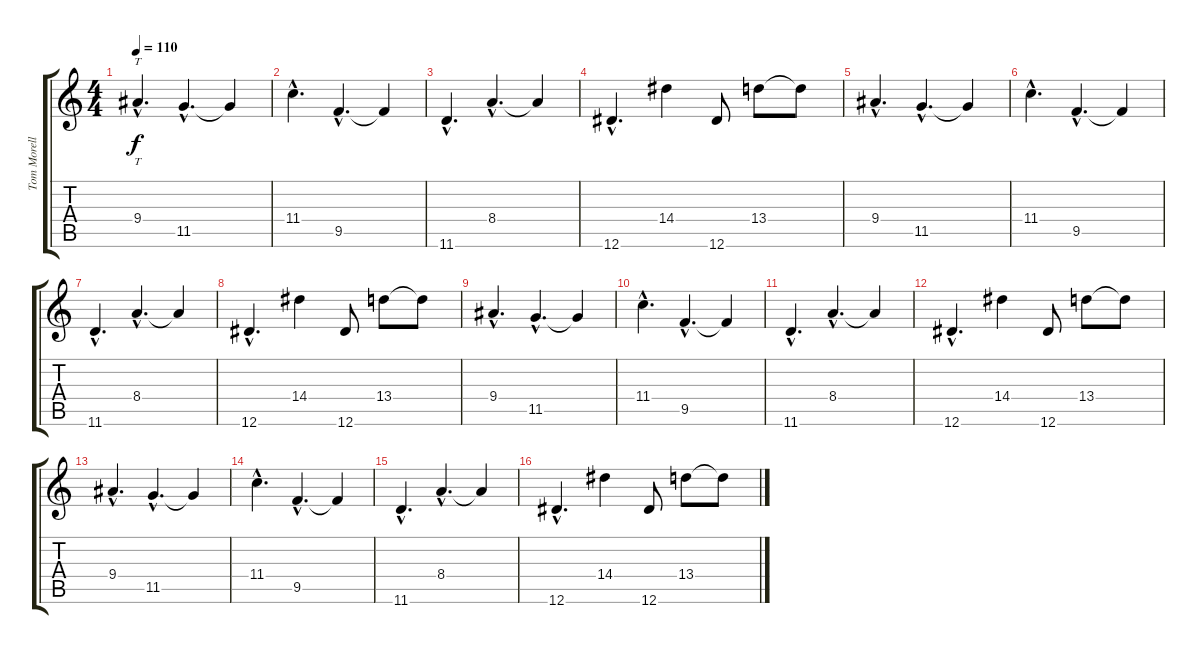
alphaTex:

\track ("Tom Morello" "Tom Morell") {instrument distortionguitar}
\staff {score tabs}
\tuning (Eb4 Bb3 Gb3 Db3 Ab2 Eb2) {hide}
\ts (4 4)
\tempo 110
\clef g2
\ks c
9.4{hac}.4{tt d dy f instrument distortionguitar} 11.5{hac}.4{d} 11.5{t}.4 |
11.4{hac}.4{d} 9.5{hac}.4{d} 9.5{t}.4 |
11.6{hac}.4{d} 8.4{hac}.4{d} 8.4{t}.4 |
12.6{hac}.4{d} 14.4.4 12.6.8 13.4.8 13.4{t}.8 |
9.4{hac}.4{d} 11.5{hac}.4{d} 11.5{t}.4 |
11.4{hac}.4{d} 9.5{hac}.4{d} 9.5{t}.4 |
11.6{hac}.4{d} 8.4{hac}.4{d} 8.4{t}.4 |
12.6{hac}.4{d} 14.4.4 12.6.8 13.4.8 13.4{t}.8 |
9.4{hac}.4{d} 11.5{hac}.4{d} 11.5{t}.4 |
11.4{hac}.4{d} 9.5{hac}.4{d} 9.5{t}.4 |
11.6{hac}.4{d} 8.4{hac}.4{d} 8.4{t}.4 |
12.6{hac}.4{d} 14.4.4 12.6.8 13.4.8 13.4{t}.8 |
9.4{hac}.4{d} 11.5{hac}.4{d} 11.5{t}.4 |
11.4{hac}.4{d} 9.5{hac}.4{d} 9.5{t}.4 |
11.6{hac}.4{d} 8.4{hac}.4{d} 8.4{t}.4 |
12.6{hac}.4{d} 14.4.4 12.6.8 13.4.8 13.4{t}.8
